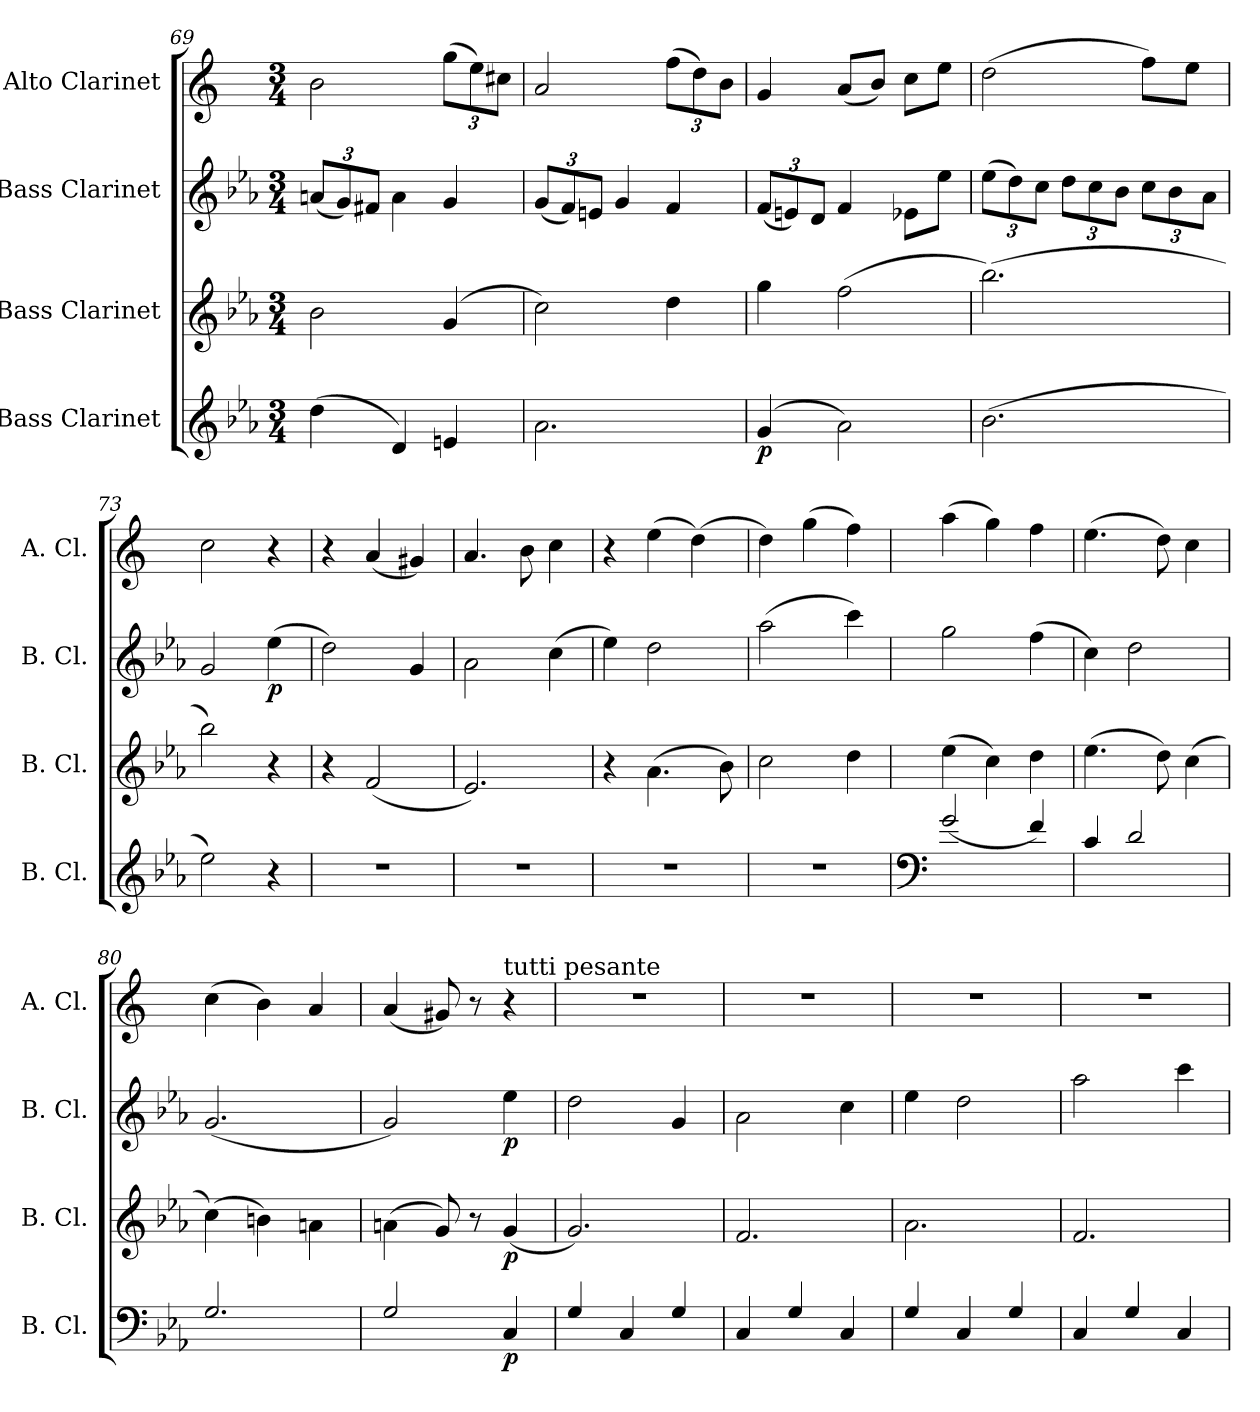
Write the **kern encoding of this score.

**kern	**dynam	**kern	**dynam	**kern	**dynam	**kern
*part4	*part4	*part3	*part3	*part2	*part2	*part1
*staff4	*staff4	*staff3	*staff3	*staff2	*staff2	*staff1
*I"Bass Clarinet	*	*I"Bass Clarinet	*	*I"Bass Clarinet	*	*I"Alto Clarinet
*I'B. Cl.	*	*I'B. Cl.	*	*I'B. Cl.	*	*I'A. Cl.
*clefG2	*	*clefG2	*	*clefG2	*	*clefG2
*ITrd8c14	*	*ITrd8c14	*	*ITrd8c14	*	*ITrd5c9
*k[b-e-a-]	*	*k[b-e-a-]	*	*k[b-e-a-]	*	*k[b-e-a-]
*M3/4	*	*M3/4	*	*M3/4	*	*M3/4
*	*	*	*	*Xbrackettup	*	*
=69	=69	=69	=69	=69	=69	=69
(4d\	.	2B-\	.	(12An/L	.	2d\
.	.	.	.	12G/)	.	.
.	.	.	.	12F#X/J	.	.
4D/)	.	.	.	4A\	.	.
*	*	*	*	*	*	*Xbrackettup
4En/	.	(4G/	.	4G/	.	(12b-\L
.	.	.	.	.	.	12g\)
.	.	.	.	.	.	12en\J
=70	=70	=70	=70	=70	=70	=70
2.A-\	.	2c\)	.	(12G/L	.	2c/
.	.	.	.	12F/)	.	.
.	.	.	.	12En/J	.	.
.	.	.	.	4G/	.	.
.	.	4d\	.	4F/	.	(12a-\L
.	.	.	.	.	.	12f\)
.	.	.	.	.	.	12d\J
=71	=71	=71	=71	=71	=71	=71
!	!LO:DY:b	!	!	!	!	!
(4G/	p	4g\	.	(12F/L	.	4B-/
.	.	.	.	12En/)	.	.
.	.	.	.	12D/J	.	.
2A-\)	.	(2f\	.	4F/	.	(8c/L
.	.	.	.	.	.	8d/J)
.	.	.	.	8E-X\L	.	8e-\L
.	.	.	.	8e-\J	.	8g\J
!!LO:LB:g=z
=72	=72	=72	=72	=72	=72	=72
(2.B-\	.	(2.b-\)	.	(12e-\L	.	(2f\
.	.	.	.	12d\)	.	.
.	.	.	.	12c\J	.	.
.	.	.	.	12d\L	.	.
.	.	.	.	12c\	.	.
.	.	.	.	12B-\J	.	.
.	.	.	.	12c\L	.	8a-\L)
.	.	.	.	12B-\	.	.
.	.	.	.	.	.	8g\J
.	.	.	.	12A-\J	.	.
=73	=73	=73	=73	=73	=73	=73
2e-\)	.	2b-\)	.	2G/	.	2e-\
!	!	!	!	!	!LO:DY:b	!
4r	.	4r	.	(4e-\	p	4r
=74	=74	=74	=74	=74	=74	=74
2.r	.	4r	.	2d\)	.	4r
.	.	(2F/	.	.	.	(4c/
.	.	.	.	4G/	.	4Bn/)
=75	=75	=75	=75	=75	=75	=75
2.r	.	2.E-/)	.	2A-\	.	4.c/
.	.	.	.	.	.	8d\
.	.	.	.	(4c\	.	4e-\
=76	=76	=76	=76	=76	=76	=76
2.r	.	4r	.	4e-\)	.	4r
.	.	(4.A-\	.	2d\	.	(4g\
.	.	.	.	.	.	(4f\)
.	.	8B-\)	.	.	.	.
=77	=77	=77	=77	=77	=77	=77
2.r	.	2c\	.	(2a-\	.	4f\)
.	.	.	.	.	.	(4b-\
.	.	4d\	.	4cc\)	.	4a-\)
=78	=78	=78	=78	=78	=78	=78
*clefF4	*	*	*	*	*	*
(2G/	.	(4e-\	.	2g\	.	(4cc\
.	.	4c\)	.	.	.	4b-\)
4F/)	.	4d\	.	(4f\	.	4a-\
=79	=79	=79	=79	=79	=79	=79
4C/	.	(4.e-\	.	4c\)	.	(4.g\
2D/	.	.	.	2d\	.	.
.	.	8d\)	.	.	.	8f\)
.	.	(4c\	.	.	.	4e-\
!!LO:PB:g=z
=80	=80	=80	=80	=80	=80	=80
2.GG/	.	(4c\)	.	(2.G/	.	(4e-\
.	.	4Bn\)	.	.	.	4d\)
.	.	4An\	.	.	.	4c/
=81	=81	=81	=81	=81	=81	=81
2GG/	.	(4An\	.	2G/)	.	(4c/
.	.	8G/)	.	.	.	8Bn/)
.	.	8r	.	.	.	8r
!	!	!	!	!	!	!LO:TX:a:t=tutti pesante
!	!LO:DY:b	!	!LO:DY:b	!	!LO:DY:b	!
4CC/	p	(4G/	p	4e-\	p	4r
=82	=82	=82	=82	=82	=82	=82
4GG/	.	2.G/)	.	2d\	.	2.r
4CC/	.	.	.	.	.	.
4GG/	.	.	.	4G/	.	.
=83	=83	=83	=83	=83	=83	=83
4CC/	.	2.F/	.	2A-\	.	2.r
4GG/	.	.	.	.	.	.
4CC/	.	.	.	4c\	.	.
=84	=84	=84	=84	=84	=84	=84
4GG/	.	2.A-\	.	4e-\	.	2.r
4CC/	.	.	.	2d\	.	.
4GG/	.	.	.	.	.	.
=85	=85	=85	=85	=85	=85	=85
4CC/	.	2.F/	.	2a-\	.	2.r
4GG/	.	.	.	.	.	.
4CC/	.	.	.	4cc\	.	.
=	=	=	=	=	=	=
*-	*-	*-	*-	*-	*-	*-
